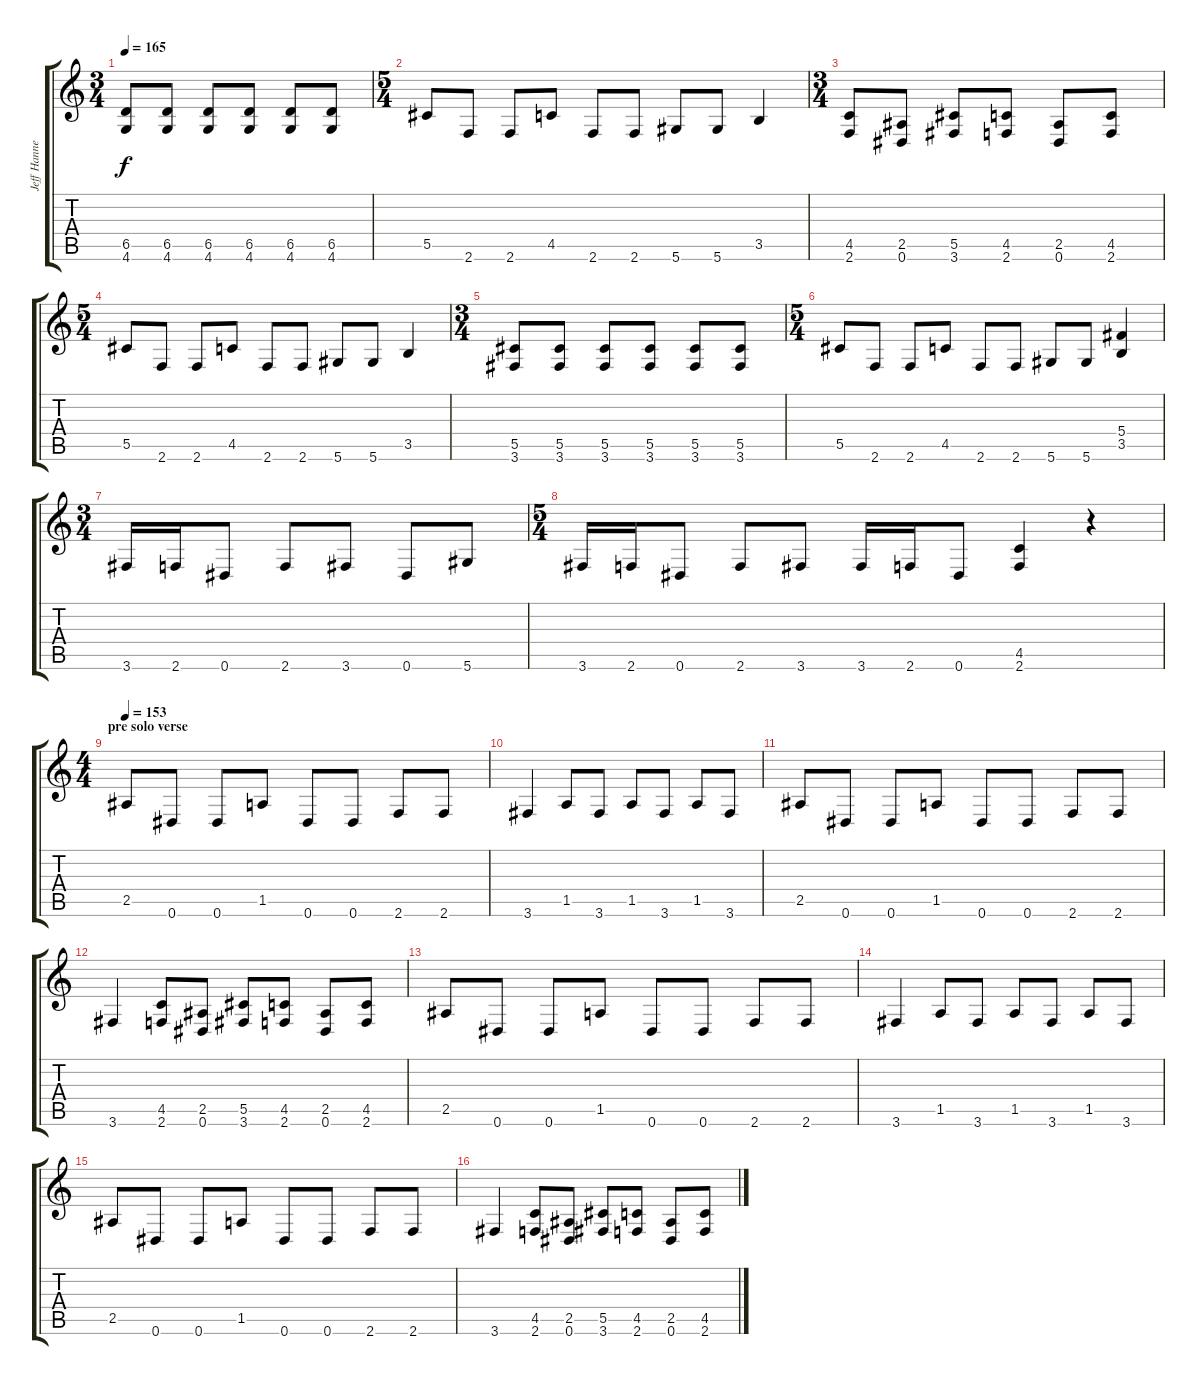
\track ("Jeff Hanneman" "Jeff Hanne") {instrument distortionguitar}
\staff {score tabs}
\tuning (Eb4 Bb3 Gb3 Db3 Ab2 Eb2) {hide}
\ts (3 4)
\tempo 165
\clef g2
\ks c
(6.5 4.6).8{dy f} (6.5 4.6).8 (6.5 4.6).8 (6.5 4.6).8 (6.5 4.6).8 (6.5 4.6).8 |
\ts (5 4)
5.5.8 2.6.8 2.6.8 4.5.8 2.6.8 2.6.8 5.6.8 5.6.8 3.5.4 |
\ts (3 4)
(4.5 2.6).8 (2.5 0.6).8 (5.5 3.6).8 (4.5 2.6).8 (2.5 0.6).8 (4.5 2.6).8 |
\ts (5 4)
5.5.8 2.6.8 2.6.8 4.5.8 2.6.8 2.6.8 5.6.8 5.6.8 3.5.4 |
\ts (3 4)
(5.5 3.6).8 (5.5 3.6).8 (5.5 3.6).8 (5.5 3.6).8 (5.5 3.6).8 (5.5 3.6).8 |
\ts (5 4)
5.5.8 2.6.8 2.6.8 4.5.8 2.6.8 2.6.8 5.6.8 5.6.8 (5.4 3.5).4 |
\ts (3 4)
3.6.16 2.6.16 0.6.8 2.6.8 3.6.8 0.6.8 5.6.8 |
\ts (5 4)
3.6.16 2.6.16 0.6.8 2.6.8 3.6.8 3.6.16 2.6.16 0.6.8 (4.5 2.6).4 r.4 |
\ts (4 4)
\section ("" "pre solo verse")
\tempo 153
2.5.8 0.6.8 0.6.8 1.5.8 0.6.8 0.6.8 2.6.8 2.6.8 |
3.6.4 1.5.8 3.6.8 1.5.8 3.6.8 1.5.8 3.6.8 |
2.5.8 0.6.8 0.6.8 1.5.8 0.6.8 0.6.8 2.6.8 2.6.8 |
3.6.4 (4.5 2.6).8 (2.5 0.6).8 (5.5 3.6).8 (4.5 2.6).8 (2.5 0.6).8 (4.5 2.6).8 |
2.5.8 0.6.8 0.6.8 1.5.8 0.6.8 0.6.8 2.6.8 2.6.8 |
3.6.4 1.5.8 3.6.8 1.5.8 3.6.8 1.5.8 3.6.8 |
2.5.8 0.6.8 0.6.8 1.5.8 0.6.8 0.6.8 2.6.8 2.6.8 |
3.6.4 (4.5 2.6).8 (2.5 0.6).8 (5.5 3.6).8 (4.5 2.6).8 (2.5 0.6).8 (4.5 2.6).8
